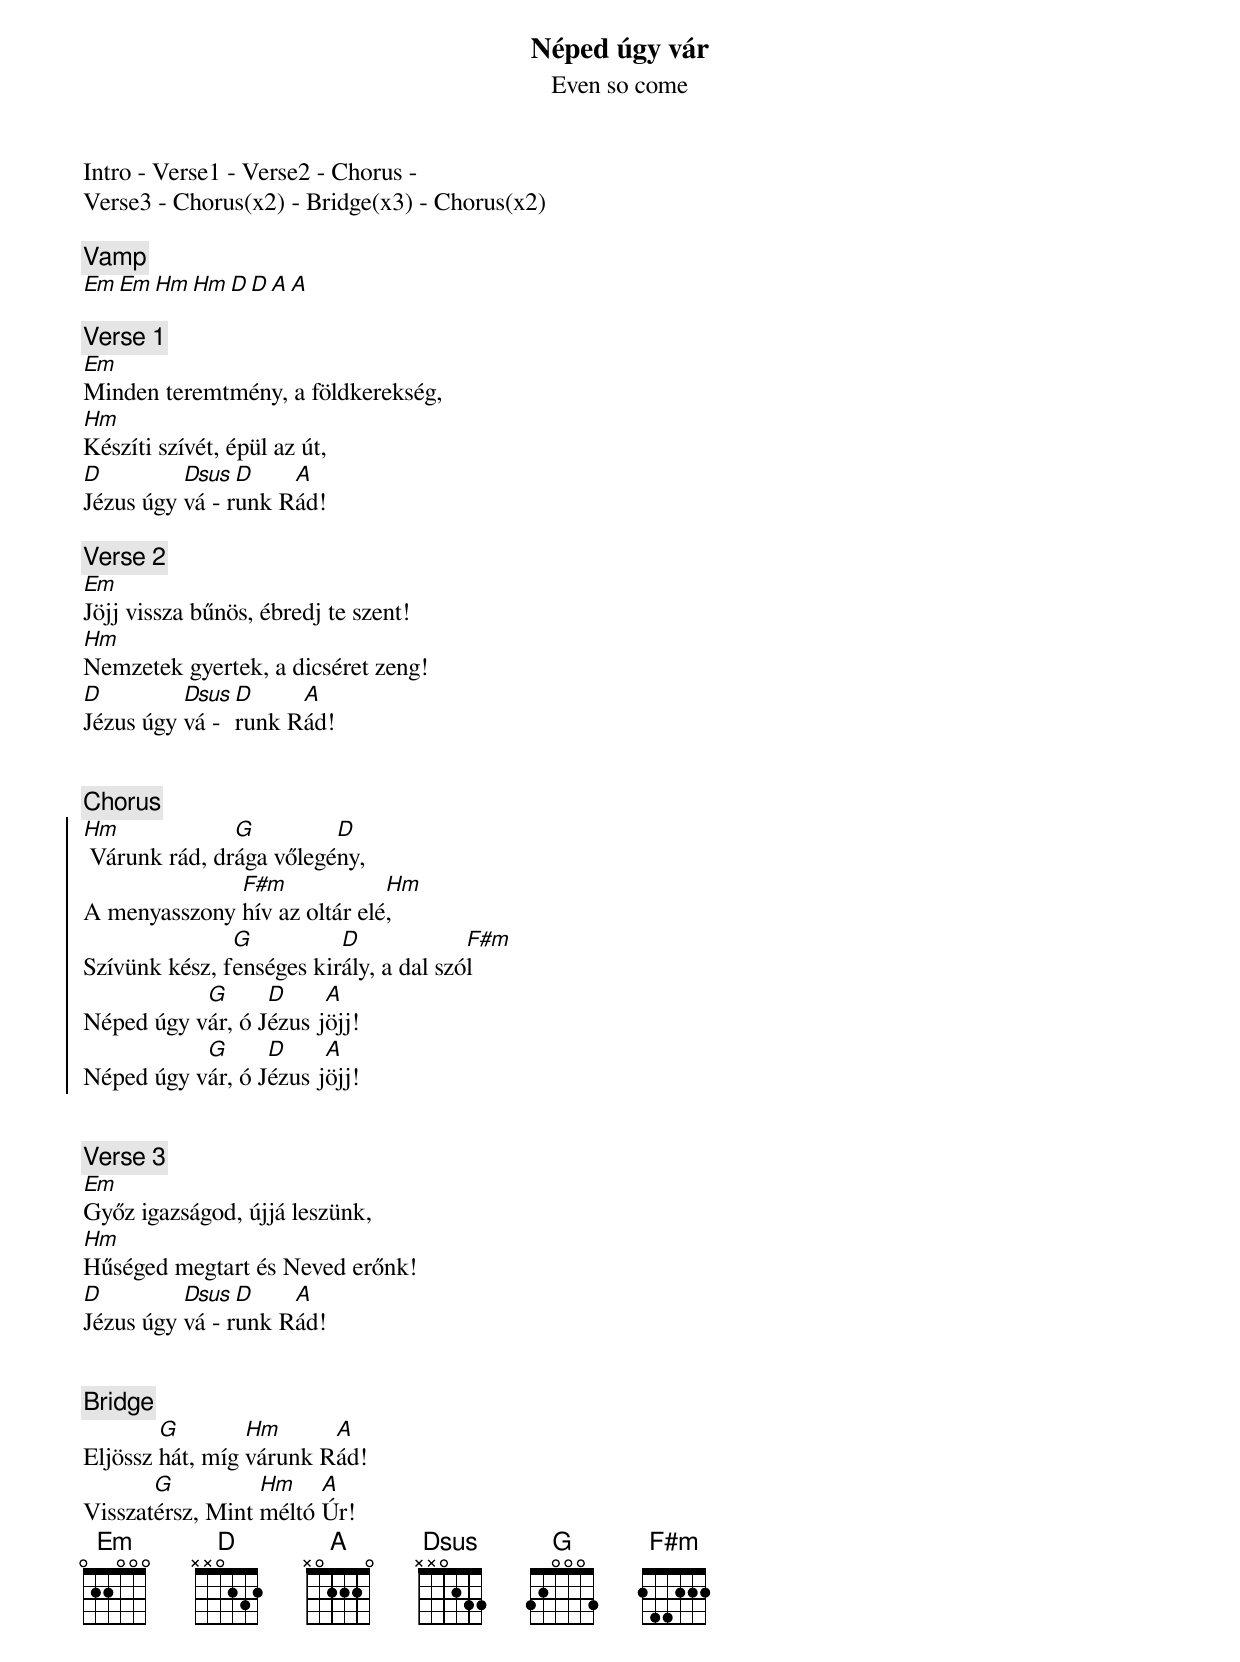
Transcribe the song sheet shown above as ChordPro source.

{title: Néped úgy vár}
{subtitle: Even so come}
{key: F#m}

Intro - Verse1 - Verse2 - Chorus -
Verse3 - Chorus(x2) - Bridge(x3) - Chorus(x2)

{c:Vamp}
[Em][Em][Hm][Hm][D][D][A][A]

{c:Verse 1}
[Em]Minden teremtmény, a földkerekség,
[Hm]Készíti szívét, épül az út,
[D]Jézus úgy [Dsus]vá - r[D]unk R[A]ád!

{c:Verse 2}
[Em]Jöjj vissza bűnös, ébredj te szent!
[Hm]Nemzetek gyertek, a dicséret zeng!
[D]Jézus úgy [Dsus]vá - [D]runk R[A]ád!


{c:Chorus}
{soc}
[Hm] Várunk rád, dr[G]ága vőlegé[D]ny,
A menyasszony [F#m]hív az oltár elé[Hm],
Szívünk kész, f[G]enséges kir[D]ály, a dal szó[F#m]l
Néped úgy v[G]ár, ó J[D]ézus j[A]öjj!
Néped úgy v[G]ár, ó J[D]ézus j[A]öjj!
{eoc}


{c:Verse 3}
[Em]Győz igazságod, újjá leszünk,
[Hm]Hűséged megtart és Neved erőnk!
[D]Jézus úgy [Dsus]vá - r[D]unk R[A]ád!


{c:Bridge}
Eljössz [G]hát, míg [Hm]várunk R[A]ád!
Visszat[G]érsz, Mint [Hm]méltó [A]Úr!
